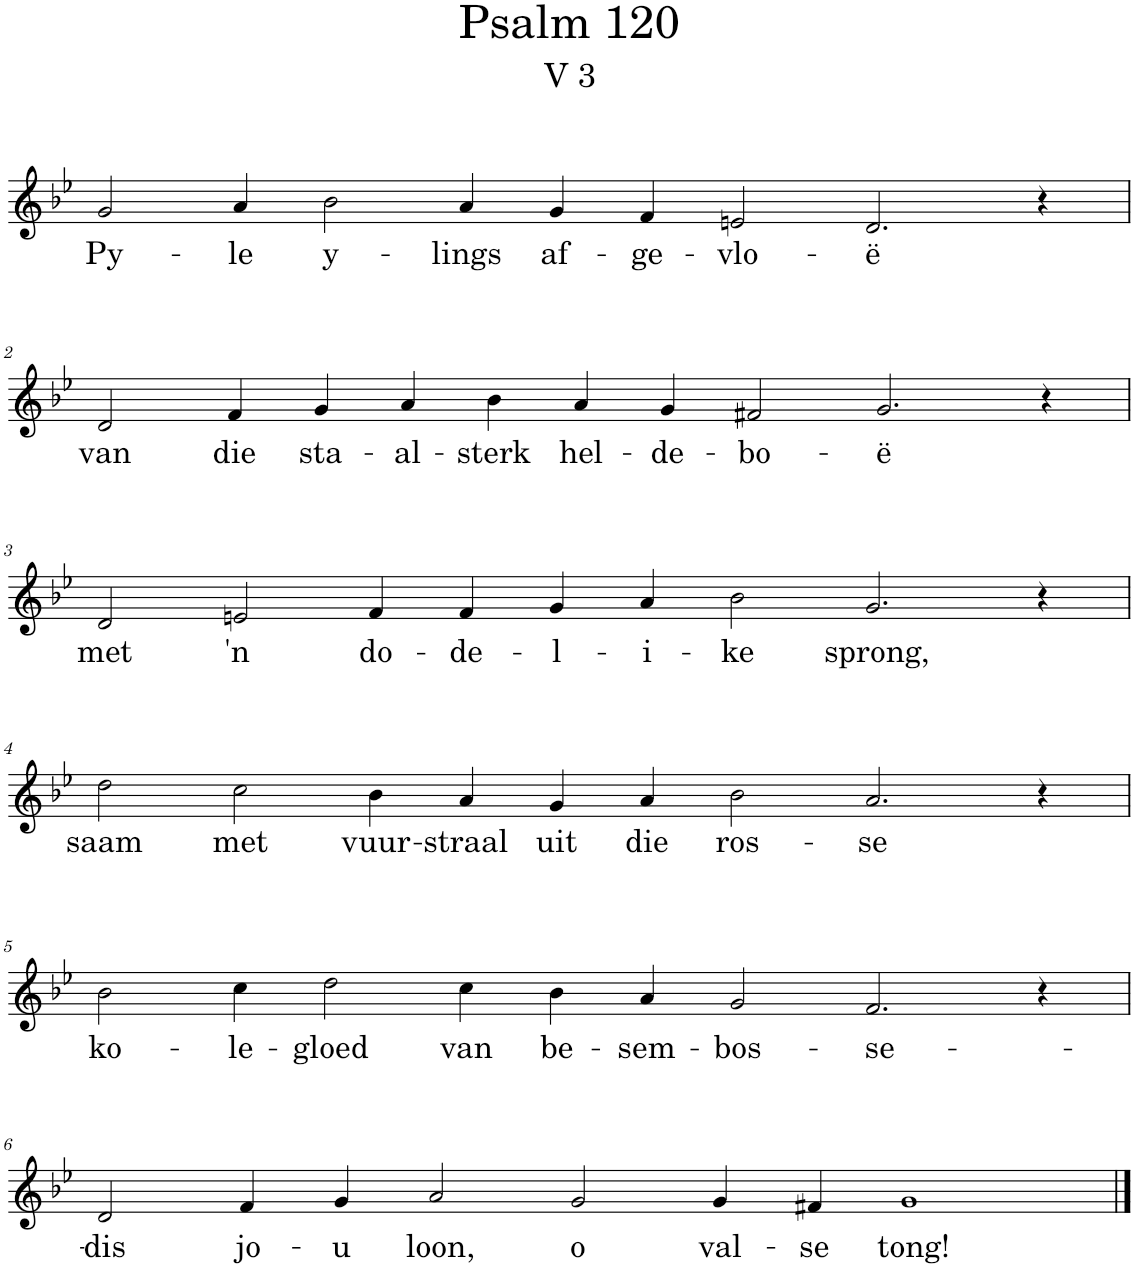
**kern	**text
*part1	*part1
*staff1	*staff1
*I"Pipe Organ	*
*I'Org.	*
*clefG2	*
*k[b-e-]	*
*M14/4	*
=1	=1
!	!LO:LY:b
2g/	Py-
!	!LO:LY:b
4a/	-le
!	!LO:LY:b
2b-\	y-
!	!LO:LY:b
4a/	-lings
!	!LO:LY:b
4g/	af-
!	!LO:LY:b
4f/	-ge-
!	!LO:LY:b
2en/	-vlo-
!	!LO:LY:b
2.d/	-ë
4r	.
!!LO:LB:g=z
=2	=2
!	!LO:LY:b
2d/	van
!	!LO:LY:b
4f/	die
!	!LO:LY:b
4g/	sta-
!	!LO:LY:b
4a/	-al-
!	!LO:LY:b
4b-\	-sterk
!	!LO:LY:b
4a/	hel-
!	!LO:LY:b
4g/	-de-
!	!LO:LY:b
2f#X/	-bo-
!	!LO:LY:b
2.g/	-ë
4r	.
!!LO:LB:g=z
=3	=3
!	!LO:LY:b
2d/	met
!	!LO:LY:b
2en/	'n
!	!LO:LY:b
4f/	do-
!	!LO:LY:b
4f/	-de-
!	!LO:LY:b
4g/	-l-
!	!LO:LY:b
4a/	-i-
!	!LO:LY:b
2b-\	-ke
!	!LO:LY:b
2.g/	sprong,
4r	.
!!LO:LB:g=z
=4	=4
!	!LO:LY:b
2dd\	saam
!	!LO:LY:b
2cc\	met
!	!LO:LY:b
4b-\	vuur-
!	!LO:LY:b
4a/	-straal
!	!LO:LY:b
4g/	uit
!	!LO:LY:b
4a/	die
!	!LO:LY:b
2b-\	ros-
!	!LO:LY:b
2.a/	-se
4r	.
!!LO:LB:g=z
=5	=5
!	!LO:LY:b
2b-\	ko-
!	!LO:LY:b
4cc\	-le-
!	!LO:LY:b
2dd\	-gloed
!	!LO:LY:b
4cc\	van
!	!LO:LY:b
4b-\	be-
!	!LO:LY:b
4a/	-sem-
!	!LO:LY:b
2g/	-bos-
!	!LO:LY:b
2.f/	-se-
4r	.
!!LO:LB:g=z
=6	=6
!	!LO:LY:b
2d/	-dis
!	!LO:LY:b
4f/	jo-
!	!LO:LY:b
4g/	-u
!	!LO:LY:b
2a/	loon,
!	!LO:LY:b
2g/	o
!	!LO:LY:b
4g/	val-
!	!LO:LY:b
4f#X/	-se
!	!LO:LY:b
1g	tong!
==	==
*-	*-
